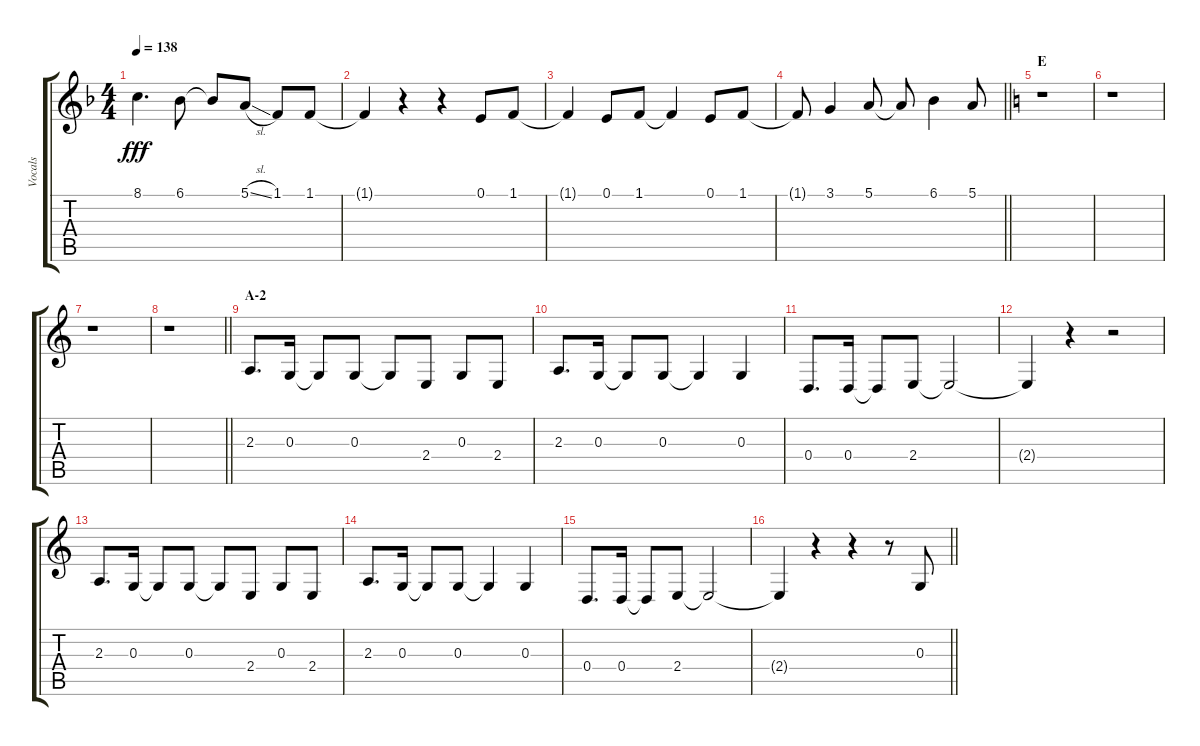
\track ("Vocals" "Vocals") {instrument voiceoohs}
\staff {score tabs}
\tuning (E4 B3 G3 D3 A2 E2) {hide}
\ts (4 4)
\tempo 138
\clef g2
\ks f
8.1{t}.4{d dy fff} 6.1.8 6.1{t}.8 5.1{sl}.8 1.1.8 1.1.8 |
1.1{t}.4 r.4 r.4 0.1.8 1.1.8 |
1.1{t}.4 0.1.8 1.1.8 1.1{t}.4 0.1.8 1.1.8 |
\barLineRight lightlight
1.1{t}.8 3.1.4 5.1.8 5.1{t}.8 6.1.4 5.1.8 |
\section ("" "E")
\ks c
r.1 |
r.1 |
r.1 |
\barLineRight lightlight
r.1 |
\section ("" "A-2")
2.3.8{d} 0.3.16 0.3{t}.8 0.3.8 0.3{t}.8 2.4.8 0.3.8 2.4.8 |
2.3.8{d} 0.3.16 0.3{t}.8 0.3.8 0.3{t}.4 0.3.4 |
0.4.8{d} 0.4.16 0.4{t}.8 2.4.8 2.4{t}.2 |
2.4{t}.4 r.4 r.2 |
2.3.8{d} 0.3.16 0.3{t}.8 0.3.8 0.3{t}.8 2.4.8 0.3.8 2.4.8 |
2.3.8{d} 0.3.16 0.3{t}.8 0.3.8 0.3{t}.4 0.3.4 |
0.4.8{d} 0.4.16 0.4{t}.8 2.4.8 2.4{t}.2 |
\barLineRight lightlight
2.4{t}.4 r.4 r.4 r.8 0.3{sl}.8
